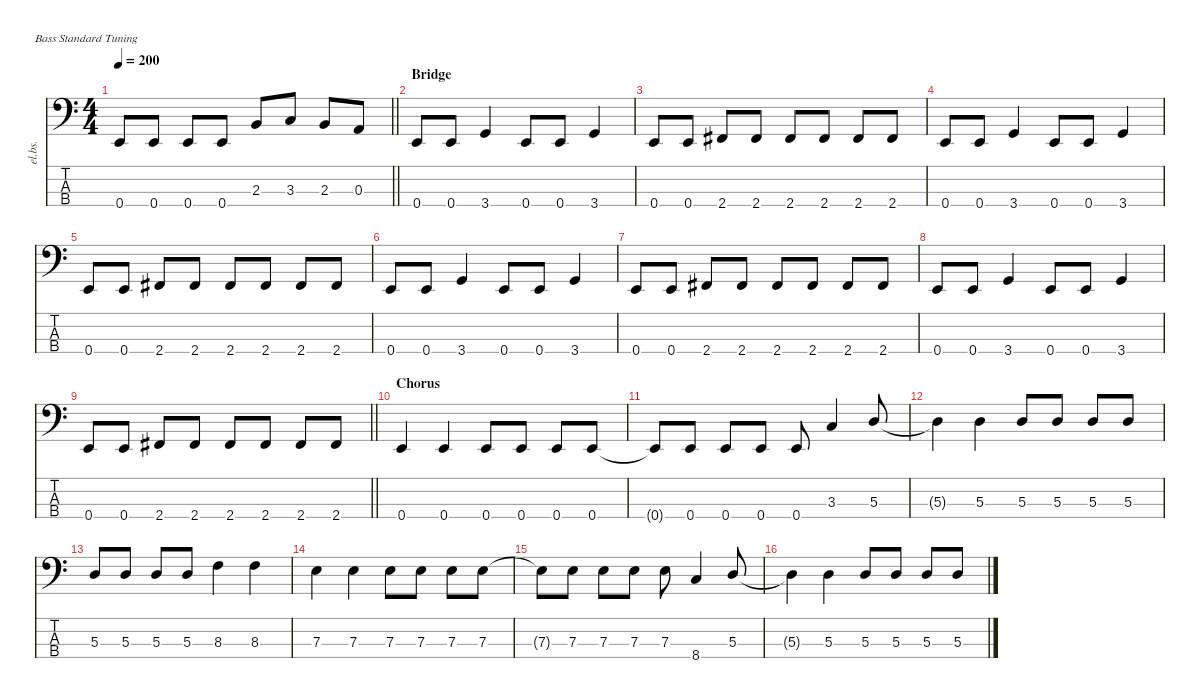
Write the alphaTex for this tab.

\defaultSystemsLayout 4
\hideDynamics
\bracketExtendMode nobrackets
\otherSystemsTrackNameOrientation horizontal
\track ("Cliff Burton (Bass)" "el.bs.") {instrument electricbasspick}
\staff {score tabs}
\tuning (G2 D2 A1 E1)
\ts (4 4)
\tempo 200
\clef f4
\barLineRight lightlight
\ks c
0.4.8{dy f beam Up} 0.4.8{beam Up} 0.4.8{beam Up} 0.4.8{beam Up} 2.3.8{beam Up} 3.3.8{beam Up} 2.3.8{beam Up} 0.3.8{beam Up} |
\section ("" "Bridge")
0.4.8{beam Up} 0.4.8{beam Up} 3.4.4{beam Up} 0.4.8{beam Up} 0.4.8{beam Up} 3.4.4{beam Up} |
0.4.8{beam Up} 0.4.8{beam Up} 2.4{acc #}.8{beam Up} 2.4{acc #}.8{beam Up} 2.4{acc #}.8{beam Up} 2.4{acc #}.8{beam Up} 2.4{acc #}.8{beam Up} 2.4{acc #}.8{beam Up} |
0.4.8{beam Up} 0.4.8{beam Up} 3.4.4{beam Up} 0.4.8{beam Up} 0.4.8{beam Up} 3.4.4{beam Up} |
0.4.8{beam Up} 0.4.8{beam Up} 2.4{acc #}.8{beam Up} 2.4{acc #}.8{beam Up} 2.4{acc #}.8{beam Up} 2.4{acc #}.8{beam Up} 2.4{acc #}.8{beam Up} 2.4{acc #}.8{beam Up} |
0.4.8{beam Up} 0.4.8{beam Up} 3.4.4{beam Up} 0.4.8{beam Up} 0.4.8{beam Up} 3.4.4{beam Up} |
0.4.8{beam Up} 0.4.8{beam Up} 2.4{acc #}.8{beam Up} 2.4{acc #}.8{beam Up} 2.4{acc #}.8{beam Up} 2.4{acc #}.8{beam Up} 2.4{acc #}.8{beam Up} 2.4{acc #}.8{beam Up} |
0.4.8{beam Up} 0.4.8{beam Up} 3.4.4{beam Up} 0.4.8{beam Up} 0.4.8{beam Up} 3.4.4{beam Up} |
\barLineRight lightlight
0.4.8{beam Up} 0.4.8{beam Up} 2.4{acc #}.8{beam Up} 2.4{acc #}.8{beam Up} 2.4{acc #}.8{beam Up} 2.4{acc #}.8{beam Up} 2.4{acc #}.8{beam Up} 2.4{acc #}.8{beam Up} |
\section ("" "Chorus")
0.4.4{beam Up} 0.4.4{beam Up} 0.4.8{beam Up} 0.4.8{beam Up} 0.4.8{beam Up} 0.4.8{beam Up} |
0.4{t}.8{beam Up} 0.4.8{beam Up} 0.4.8{beam Up} 0.4.8{beam Up} 0.4.8{beam Up} 3.3.4{beam Up} 5.3.8{beam Up} |
5.3{t}.4{beam Down} 5.3.4{beam Down} 5.3.8{beam Up} 5.3.8{beam Up} 5.3.8{beam Up} 5.3.8{beam Up} |
5.3.8{beam Up} 5.3.8{beam Up} 5.3.8{beam Up} 5.3.8{beam Up} 8.3.4{beam Down} 8.3.4{beam Down} |
7.3.4{beam Down} 7.3.4{beam Down} 7.3.8{beam Down} 7.3.8{beam Down} 7.3.8{beam Down} 7.3.8{beam Down} |
7.3{t}.8{beam Down} 7.3.8{beam Down} 7.3.8{beam Down} 7.3.8{beam Down} 7.3.8{beam Down} 8.4.4{beam Up} 5.3.8{beam Up} |
5.3{t}.4{beam Down} 5.3.4{beam Down} 5.3.8{beam Up} 5.3.8{beam Up} 5.3.8{beam Up} 5.3.8{beam Up}
